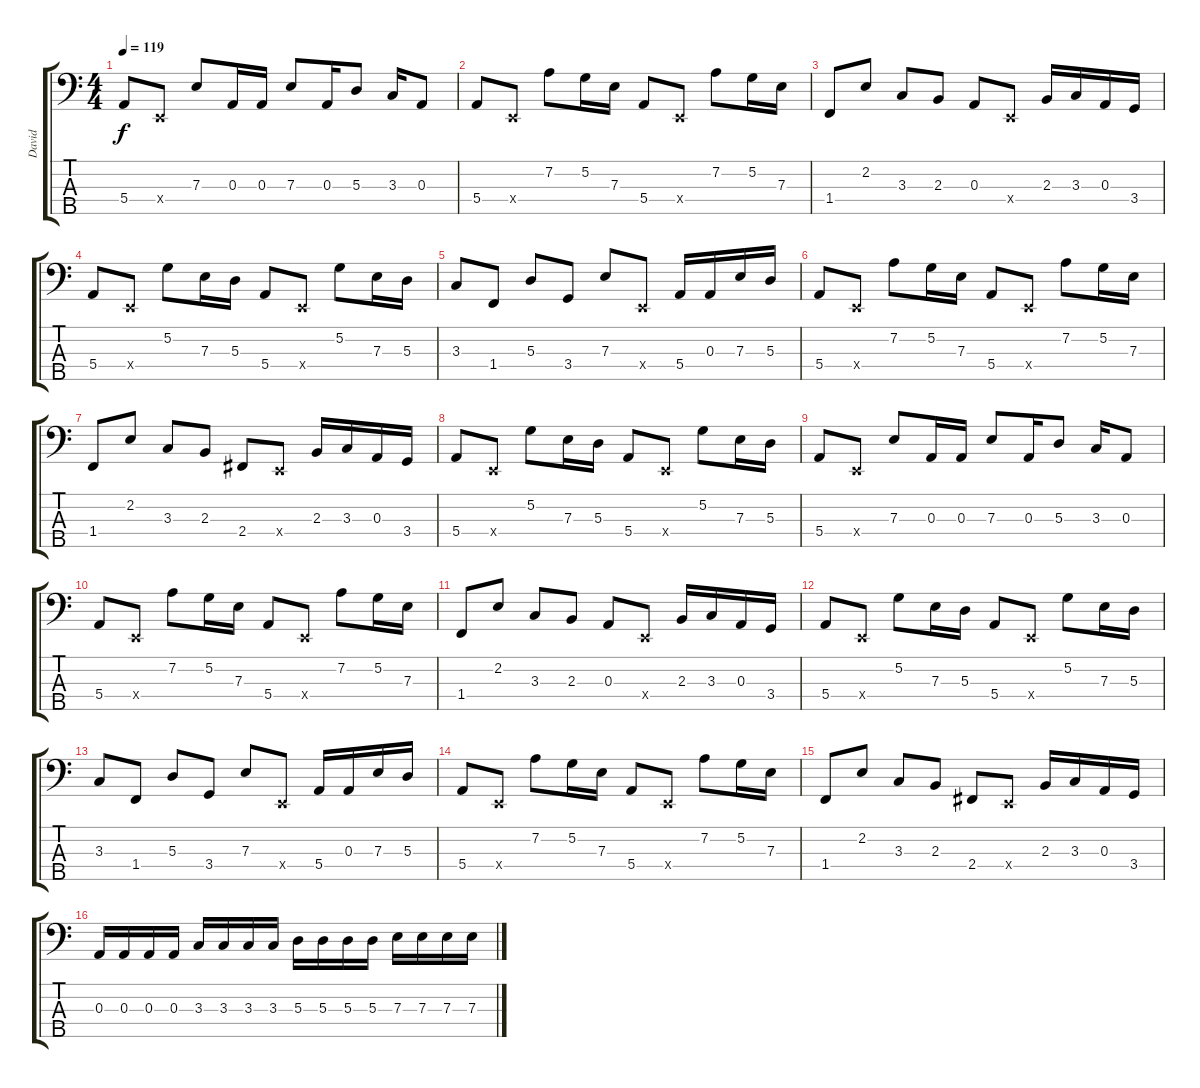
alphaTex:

\track ("David" "David") {instrument electricbasspick}
\staff {score tabs}
\tuning (G2 D2 A1 E1 B0) {hide}
\ts (4 4)
\tempo 119
\clef f4
\ks c
5.4.8{dy f} 0.4{x}.8 7.3.8 0.3.16 0.3.16 7.3.8 0.3.16 5.3.8 3.3.16 0.3.8 |
5.4.8 0.4{x}.8 7.2.8 5.2.16 7.3.16 5.4.8 0.4{x}.8 7.2.8 5.2.16 7.3.16 |
1.4.8 2.2.8 3.3.8 2.3.8 0.3.8 0.4{x}.8 2.3.16 3.3.16 0.3.16 3.4.16 |
5.4.8 0.4{x}.8 5.2.8 7.3.16 5.3.16 5.4.8 0.4{x}.8 5.2.8 7.3.16 5.3.16 |
3.3.8 1.4.8 5.3.8 3.4.8 7.3.8 0.4{x}.8 5.4.16 0.3.16 7.3.16 5.3.16 |
5.4.8 0.4{x}.8 7.2.8 5.2.16 7.3.16 5.4.8 0.4{x}.8 7.2.8 5.2.16 7.3.16 |
1.4.8 2.2.8 3.3.8 2.3.8 2.4.8 0.4{x}.8 2.3.16 3.3.16 0.3.16 3.4.16 |
5.4.8 0.4{x}.8 5.2.8 7.3.16 5.3.16 5.4.8 0.4{x}.8 5.2.8 7.3.16 5.3.16 |
5.4.8 0.4{x}.8 7.3.8 0.3.16 0.3.16 7.3.8 0.3.16 5.3.8 3.3.16 0.3.8 |
5.4.8 0.4{x}.8 7.2.8 5.2.16 7.3.16 5.4.8 0.4{x}.8 7.2.8 5.2.16 7.3.16 |
1.4.8 2.2.8 3.3.8 2.3.8 0.3.8 0.4{x}.8 2.3.16 3.3.16 0.3.16 3.4.16 |
5.4.8 0.4{x}.8 5.2.8 7.3.16 5.3.16 5.4.8 0.4{x}.8 5.2.8 7.3.16 5.3.16 |
3.3.8 1.4.8 5.3.8 3.4.8 7.3.8 0.4{x}.8 5.4.16 0.3.16 7.3.16 5.3.16 |
5.4.8 0.4{x}.8 7.2.8 5.2.16 7.3.16 5.4.8 0.4{x}.8 7.2.8 5.2.16 7.3.16 |
1.4.8 2.2.8 3.3.8 2.3.8 2.4.8 0.4{x}.8 2.3.16 3.3.16 0.3.16 3.4.16 |
0.3.16 0.3.16 0.3.16 0.3.16 3.3.16 3.3.16 3.3.16 3.3.16 5.3.16 5.3.16 5.3.16 5.3.16 7.3.16 7.3.16 7.3.16 7.3.16
